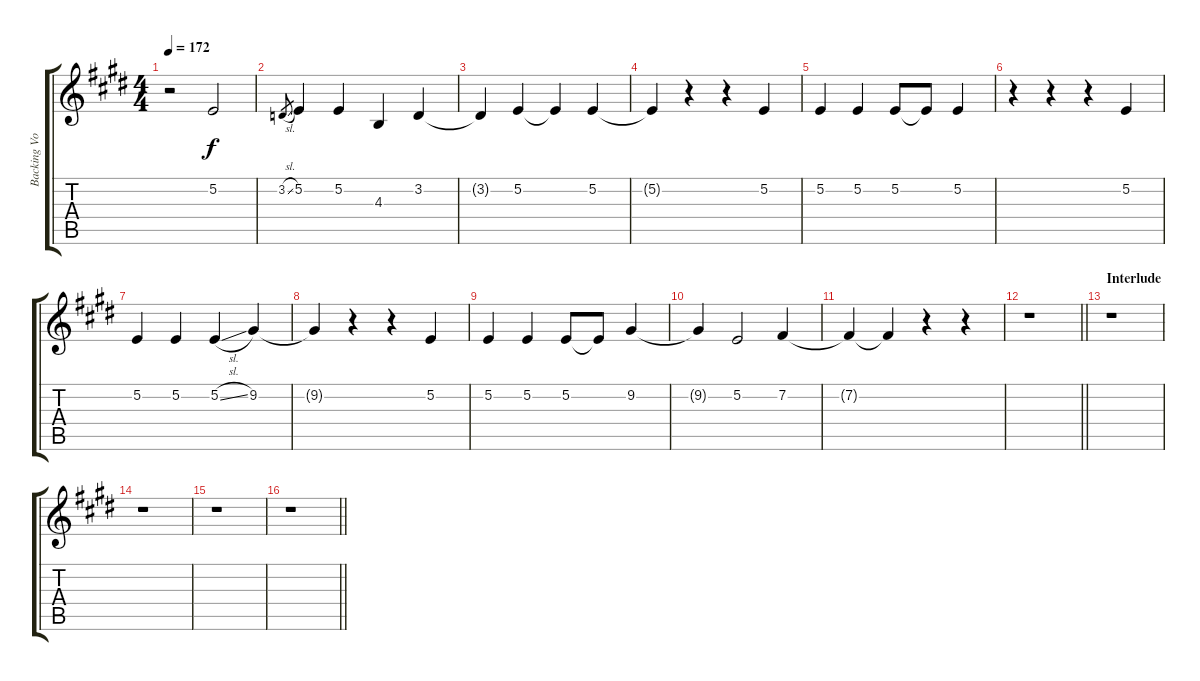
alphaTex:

\track ("Backing Vocals 2" "Backing Vo") {instrument oboe}
\staff {score tabs}
\tuning (E4 B3 G3 D3 A2 E2) {hide}
\ts (4 4)
\tempo 172
\clef g2
\ks e
r.2{dy f} 5.2.2 |
3.2{sl}.8{gr} 5.2.4 5.2.4 4.3.4 3.2.4 |
3.2{t}.4 5.2.4 5.2{t}.4 5.2.4 |
5.2{t}.4 r.4 r.4 5.2.4 |
5.2.4 5.2.4 5.2.8 5.2{t}.8 5.2.4 |
r.4 r.4 r.4 5.2.4 |
5.2.4 5.2.4 5.2{sl}.4 9.2.4 |
9.2{t}.4 r.4 r.4 5.2.4 |
5.2.4 5.2.4 5.2.8 5.2{t}.8 9.2.4 |
9.2{t}.4 5.2.2 7.2.4 |
7.2{t}.4 7.2{t}.4 r.4 r.4 |
\barLineRight lightlight
r.1 |
\section ("" "Interlude")
r.1 |
r.1 |
r.1 |
\barLineRight lightlight
r.1
